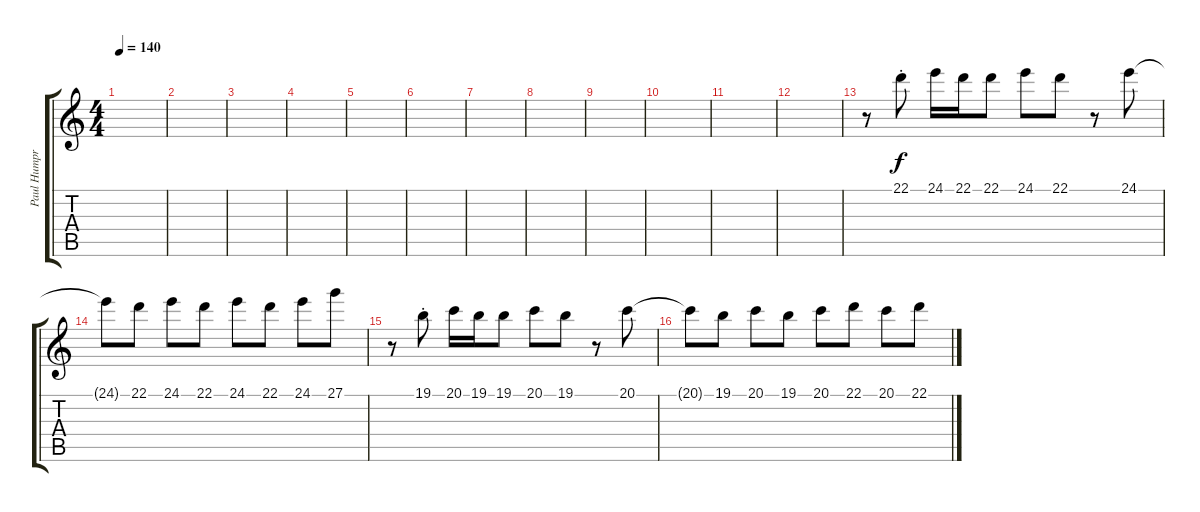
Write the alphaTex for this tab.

\track ("Paul Humpreys - Keyboard - lead FX" "Paul Humpr") {instrument tangoaccordion}
\staff {score tabs}
\tuning (E4 B3 G3 D3 A2 E2) {hide}
\ts (4 4)
\tempo 140
\clef g2
\ks c
|
|
|
|
|
|
|
|
|
|
|
|
r.8 22.1{st}.8 24.1.16 22.1.16 22.1.8 24.1.8 22.1.8 r.8 24.1.8 |
24.1{t}.8 22.1.8 24.1.8 22.1.8 24.1.8 22.1.8 24.1.8 27.1.8 |
r.8 19.1{st}.8 20.1.16 19.1.16 19.1.8 20.1.8 19.1.8 r.8 20.1.8 |
20.1{t}.8 19.1.8 20.1.8 19.1.8 20.1.8 22.1.8 20.1.8 22.1.8
